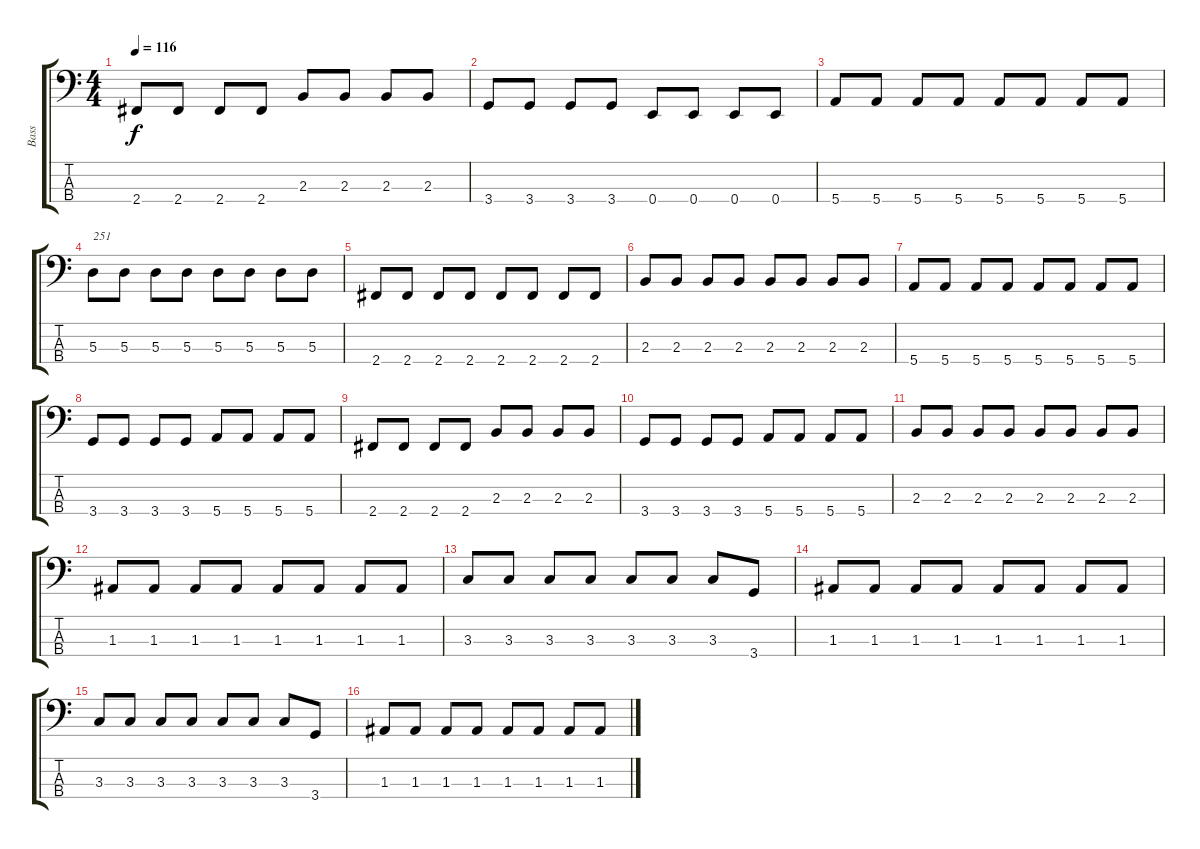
\track ("Bass" "Bass") {instrument electricbassfinger}
\staff {score tabs}
\tuning (G2 D2 A1 E1) {hide}
\ts (4 4)
\tempo 116
\clef f4
\ks c
2.4.8{dy f} 2.4.8 2.4.8 2.4.8 2.3.8 2.3.8 2.3.8 2.3.8 |
3.4.8 3.4.8 3.4.8 3.4.8 0.4.8 0.4.8 0.4.8 0.4.8 |
5.4.8 5.4.8 5.4.8 5.4.8 5.4.8 5.4.8 5.4.8 5.4.8 |
5.3.8{txt "251"} 5.3.8 5.3.8 5.3.8 5.3.8 5.3.8 5.3.8 5.3.8 |
2.4.8 2.4.8 2.4.8 2.4.8 2.4.8 2.4.8 2.4.8 2.4.8 |
2.3.8 2.3.8 2.3.8 2.3.8 2.3.8 2.3.8 2.3.8 2.3.8 |
5.4.8 5.4.8 5.4.8 5.4.8 5.4.8 5.4.8 5.4.8 5.4.8 |
3.4.8 3.4.8 3.4.8 3.4.8 5.4.8 5.4.8 5.4.8 5.4.8 |
2.4.8 2.4.8 2.4.8 2.4.8 2.3.8 2.3.8 2.3.8 2.3.8 |
3.4.8 3.4.8 3.4.8 3.4.8 5.4.8 5.4.8 5.4.8 5.4.8 |
2.3.8 2.3.8 2.3.8 2.3.8 2.3.8 2.3.8 2.3.8 2.3.8 |
1.3.8 1.3.8 1.3.8 1.3.8 1.3.8 1.3.8 1.3.8 1.3.8 |
3.3.8 3.3.8 3.3.8 3.3.8 3.3.8 3.3.8 3.3.8 3.4.8 |
1.3.8 1.3.8 1.3.8 1.3.8 1.3.8 1.3.8 1.3.8 1.3.8 |
3.3.8 3.3.8 3.3.8 3.3.8 3.3.8 3.3.8 3.3.8 3.4.8 |
1.3.8 1.3.8 1.3.8 1.3.8 1.3.8 1.3.8 1.3.8 1.3.8
